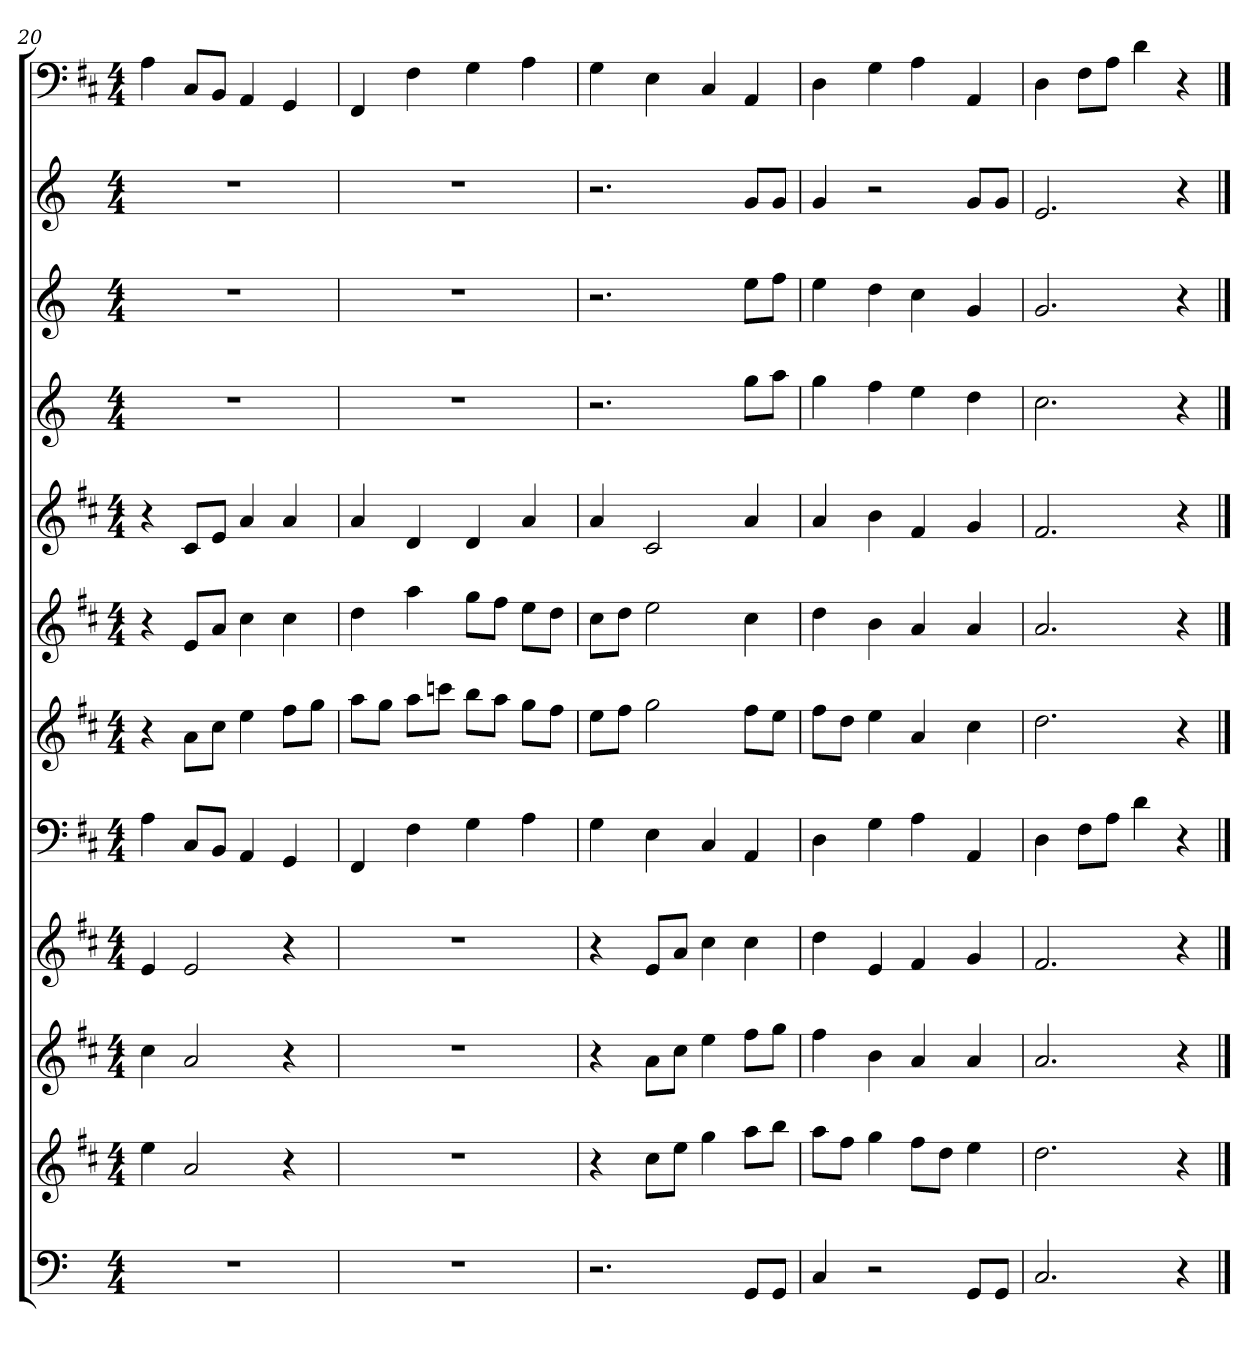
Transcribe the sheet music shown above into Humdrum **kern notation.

**kern	**kern	**kern	**kern	**kern	**kern	**kern	**kern	**kern	**kern	**kern	**kern
*part12	*part11	*part10	*part9	*part8	*part7	*part6	*part5	*part4	*part3	*part2	*part1
*staff12	*staff11	*staff10	*staff9	*staff8	*staff7	*staff6	*staff5	*staff4	*staff3	*staff2	*staff1
*k[]	*k[f#c#]	*k[f#c#]	*k[f#c#]	*k[f#c#]	*k[f#c#]	*k[f#c#]	*k[f#c#]	*k[]	*k[]	*k[]	*k[f#c#]
*M4/4	*M4/4	*M4/4	*M4/4	*M4/4	*M4/4	*M4/4	*M4/4	*M4/4	*M4/4	*M4/4	*M4/4
=20	=20	=20	=20	=20	=20	=20	=20	=20	=20	=20	=20
1r	4ee	4cc#	4e	4A	4r	4r	4r	1r	1r	1r	4A
.	2a	2a	2e	8C#L	8aL	8eL	8c#L	.	.	.	8C#L
.	.	.	.	8BBJ	8cc#J	8aJ	8eJ	.	.	.	8BBJ
.	.	.	.	4AA	4ee	4cc#	4a	.	.	.	4AA
.	4r	4r	4r	4GG	8ff#L	4cc#	4a	.	.	.	4GG
.	.	.	.	.	8ggJ	.	.	.	.	.	.
=21	=21	=21	=21	=21	=21	=21	=21	=21	=21	=21	=21
1r	1r	1r	1r	4FF#	8aaL	4dd	4a	1r	1r	1r	4FF#
.	.	.	.	.	8ggJ	.	.	.	.	.	.
.	.	.	.	4F#	8aaL	4aa	4d	.	.	.	4F#
.	.	.	.	.	8cccnJ	.	.	.	.	.	.
.	.	.	.	4G	8bbL	8ggL	4d	.	.	.	4G
.	.	.	.	.	8aaJ	8ff#J	.	.	.	.	.
.	.	.	.	4A	8ggL	8eeL	4a	.	.	.	4A
.	.	.	.	.	8ff#J	8ddJ	.	.	.	.	.
=22	=22	=22	=22	=22	=22	=22	=22	=22	=22	=22	=22
2.r	4r	4r	4r	4G	8eeL	8cc#L	4a	2.r	2.r	2.r	4G
.	.	.	.	.	8ff#J	8ddJ	.	.	.	.	.
.	8cc#L	8aL	8eL	4E	2gg	2ee	2c#	.	.	.	4E
.	8eeJ	8cc#J	8aJ	.	.	.	.	.	.	.	.
.	4gg	4ee	4cc#	4C#	.	.	.	.	.	.	4C#
8GGL	8aaL	8ff#L	4cc#	4AA	8ff#L	4cc#	4a	8ggL	8eeL	8gL	4AA
8GGJ	8bbJ	8ggJ	.	.	8eeJ	.	.	8aaJ	8ffJ	8gJ	.
=23	=23	=23	=23	=23	=23	=23	=23	=23	=23	=23	=23
4C	8aaL	4ff#	4dd	4D	8ff#L	4dd	4a	4gg	4ee	4g	4D
.	8ff#J	.	.	.	8ddJ	.	.	.	.	.	.
2r	4gg	4b	4e	4G	4ee	4b	4b	4ff	4dd	2r	4G
.	8ff#L	4a	4f#	4A	4a	4a	4f#	4ee	4cc	.	4A
.	8ddJ	.	.	.	.	.	.	.	.	.	.
8GGL	4ee	4a	4g	4AA	4cc#	4a	4g	4dd	4g	8gL	4AA
8GGJ	.	.	.	.	.	.	.	.	.	8gJ	.
=24	=24	=24	=24	=24	=24	=24	=24	=24	=24	=24	=24
2.C	2.dd	2.a	2.f#	4D	2.dd	2.a	2.f#	2.cc	2.g	2.e	4D
.	.	.	.	8F#L	.	.	.	.	.	.	8F#L
.	.	.	.	8AJ	.	.	.	.	.	.	8AJ
.	.	.	.	4d	.	.	.	.	.	.	4d
4r	4r	4r	4r	4r	4r	4r	4r	4r	4r	4r	4r
==	==	==	==	==	==	==	==	==	==	==	==
*-	*-	*-	*-	*-	*-	*-	*-	*-	*-	*-	*-
